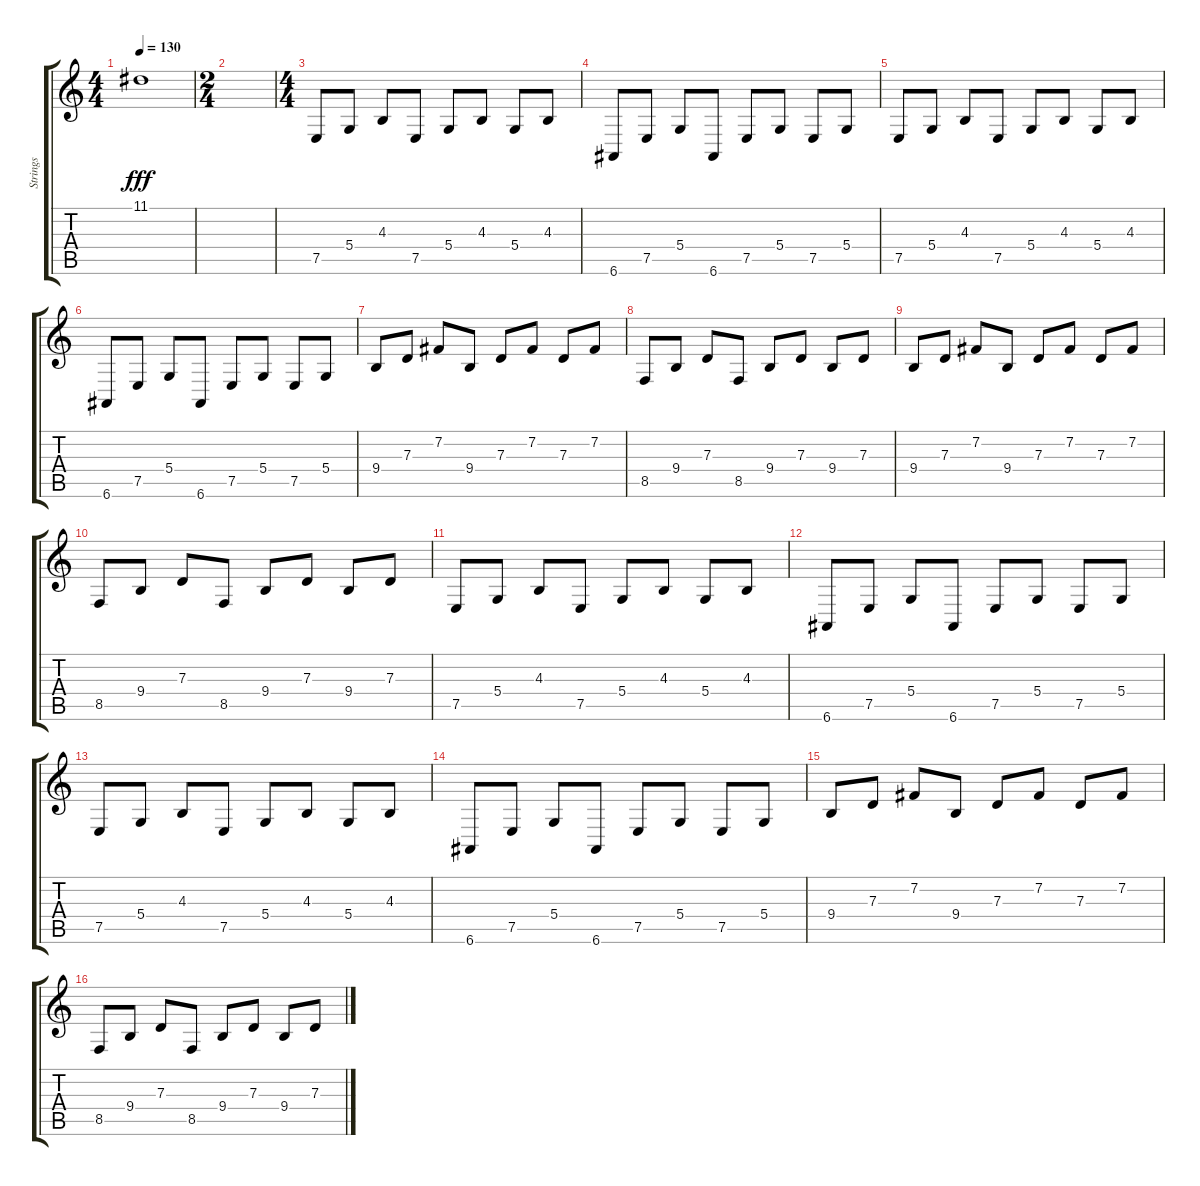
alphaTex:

\track ("Strings" "Strings") {instrument pizzicatostrings}
\staff {score tabs}
\tuning (E4 B3 G3 D3 A2 E2) {hide}
\ts (4 4)
\tempo 130
\clef g2
\ks c
11.1.1{dy fff instrument fx4atmosphere} |
\ts (2 4)
|
\ts (4 4)
7.5.8{instrument stringensemble2} 5.4.8 4.3.8 7.5.8 5.4.8 4.3.8 5.4.8 4.3.8 |
6.6.8 7.5.8 5.4.8 6.6.8 7.5.8 5.4.8 7.5.8 5.4.8 |
7.5.8{instrument stringensemble2} 5.4.8 4.3.8 7.5.8 5.4.8 4.3.8 5.4.8 4.3.8 |
6.6.8 7.5.8 5.4.8 6.6.8 7.5.8 5.4.8 7.5.8 5.4.8 |
9.4.8{instrument stringensemble2} 7.3.8 7.2.8 9.4.8 7.3.8 7.2.8 7.3.8 7.2.8 |
8.5.8 9.4.8 7.3.8 8.5.8 9.4.8 7.3.8 9.4.8 7.3.8 |
9.4.8{instrument stringensemble2} 7.3.8 7.2.8 9.4.8 7.3.8 7.2.8 7.3.8 7.2.8 |
8.5.8 9.4.8 7.3.8 8.5.8 9.4.8 7.3.8 9.4.8 7.3.8 |
7.5.8{instrument stringensemble2} 5.4.8 4.3.8 7.5.8 5.4.8 4.3.8 5.4.8 4.3.8 |
6.6.8 7.5.8 5.4.8 6.6.8 7.5.8 5.4.8 7.5.8 5.4.8 |
7.5.8{instrument stringensemble2} 5.4.8 4.3.8 7.5.8 5.4.8 4.3.8 5.4.8 4.3.8 |
6.6.8 7.5.8 5.4.8 6.6.8 7.5.8 5.4.8 7.5.8 5.4.8 |
9.4.8{instrument stringensemble2} 7.3.8 7.2.8 9.4.8 7.3.8 7.2.8 7.3.8 7.2.8 |
8.5.8 9.4.8 7.3.8 8.5.8 9.4.8 7.3.8 9.4.8 7.3.8
